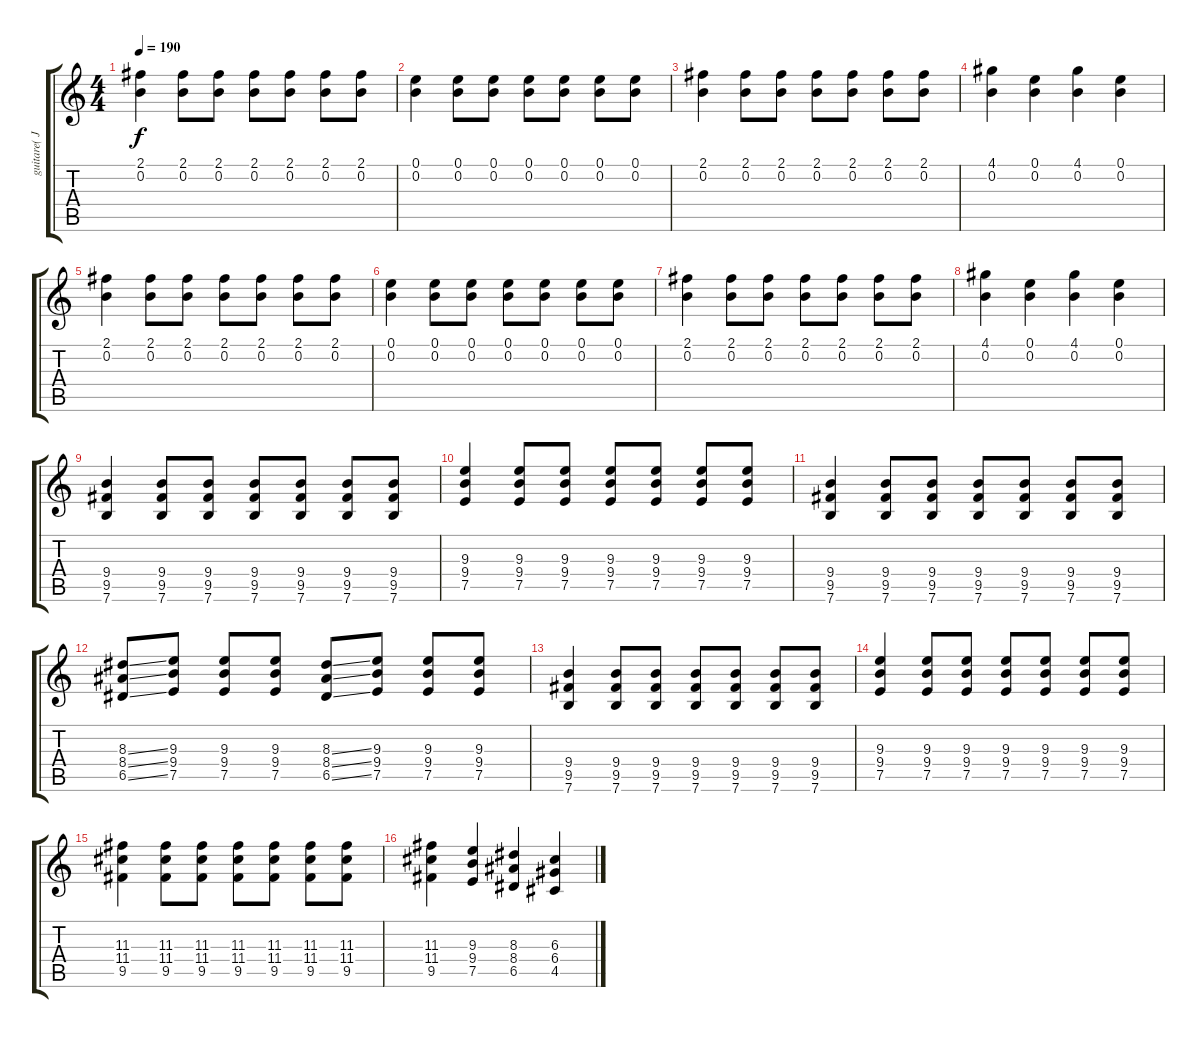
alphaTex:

\track ("guitare( Jake )" "guitare( J") {instrument distortionguitar}
\staff {score tabs}
\tuning (E4 B3 G3 D3 A2 E2) {hide}
\ts (4 4)
\tempo 190
\clef g2
\ks c
(2.1 0.2).4{dy f} (2.1 0.2).8 (2.1 0.2).8 (2.1 0.2).8 (2.1 0.2).8 (2.1 0.2).8 (2.1 0.2).8 |
(0.1 0.2).4 (0.1 0.2).8 (0.1 0.2).8 (0.1 0.2).8 (0.1 0.2).8 (0.1 0.2).8 (0.1 0.2).8 |
(2.1 0.2).4 (2.1 0.2).8 (2.1 0.2).8 (2.1 0.2).8 (2.1 0.2).8 (2.1 0.2).8 (2.1 0.2).8 |
(4.1 0.2).4 (0.1 0.2).4 (4.1 0.2).4 (0.1 0.2).4 |
(2.1 0.2).4 (2.1 0.2).8 (2.1 0.2).8 (2.1 0.2).8 (2.1 0.2).8 (2.1 0.2).8 (2.1 0.2).8 |
(0.1 0.2).4 (0.1 0.2).8 (0.1 0.2).8 (0.1 0.2).8 (0.1 0.2).8 (0.1 0.2).8 (0.1 0.2).8 |
(2.1 0.2).4 (2.1 0.2).8 (2.1 0.2).8 (2.1 0.2).8 (2.1 0.2).8 (2.1 0.2).8 (2.1 0.2).8 |
(4.1 0.2).4 (0.1 0.2).4 (4.1 0.2).4 (0.1 0.2).4 |
(9.4 9.5 7.6).4 (9.4 9.5 7.6).8 (9.4 9.5 7.6).8 (9.4 9.5 7.6).8 (9.4 9.5 7.6).8 (9.4 9.5 7.6).8 (9.4 9.5 7.6).8 |
(9.3 9.4 7.5).4 (9.3 9.4 7.5).8 (9.3 9.4 7.5).8 (9.3 9.4 7.5).8 (9.3 9.4 7.5).8 (9.3 9.4 7.5).8 (9.3 9.4 7.5).8 |
(9.4 9.5 7.6).4 (9.4 9.5 7.6).8 (9.4 9.5 7.6).8 (9.4 9.5 7.6).8 (9.4 9.5 7.6).8 (9.4 9.5 7.6).8 (9.4 9.5 7.6).8 |
(8.3{ss} 8.4{ss} 6.5{ss}).8 (9.3 9.4 7.5).8 (9.3 9.4 7.5).8 (9.3 9.4 7.5).8 (8.3{ss} 8.4{ss} 6.5{ss}).8 (9.3 9.4 7.5).8 (9.3 9.4 7.5).8 (9.3 9.4 7.5).8 |
(9.4 9.5 7.6).4 (9.4 9.5 7.6).8 (9.4 9.5 7.6).8 (9.4 9.5 7.6).8 (9.4 9.5 7.6).8 (9.4 9.5 7.6).8 (9.4 9.5 7.6).8 |
(9.3 9.4 7.5).4 (9.3 9.4 7.5).8 (9.3 9.4 7.5).8 (9.3 9.4 7.5).8 (9.3 9.4 7.5).8 (9.3 9.4 7.5).8 (9.3 9.4 7.5).8 |
(11.3 11.4 9.5).4 (11.3 11.4 9.5).8 (11.3 11.4 9.5).8 (11.3 11.4 9.5).8 (11.3 11.4 9.5).8 (11.3 11.4 9.5).8 (11.3 11.4 9.5).8 |
(11.3 11.4 9.5).4 (9.3 9.4 7.5).4 (8.3 8.4 6.5).4 (6.3 6.4 4.5).4
